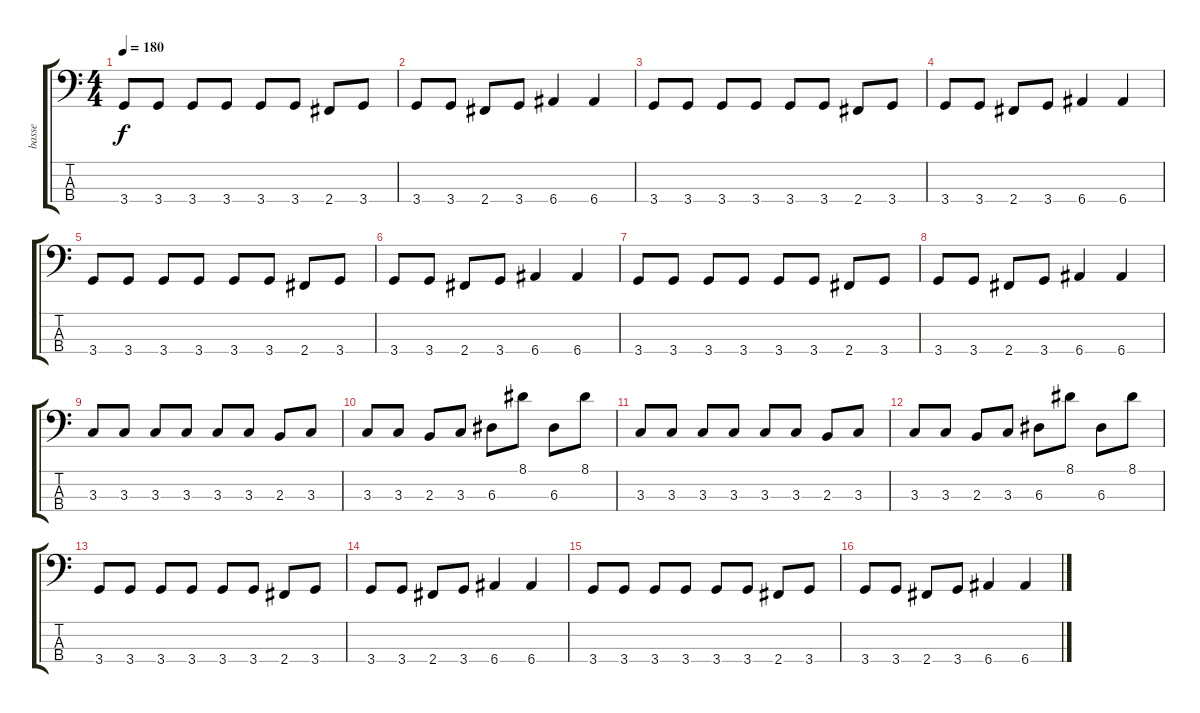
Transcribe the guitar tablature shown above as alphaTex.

\track ("basse" "basse") {instrument electricbassfinger}
\staff {score tabs}
\tuning (G2 D2 A1 E1) {hide}
\ts (4 4)
\tempo 180
\clef f4
\ks c
3.4.8{dy f} 3.4.8 3.4.8 3.4.8 3.4.8 3.4.8 2.4.8 3.4.8 |
3.4.8 3.4.8 2.4.8 3.4.8 6.4.4 6.4.4 |
3.4.8 3.4.8 3.4.8 3.4.8 3.4.8 3.4.8 2.4.8 3.4.8 |
3.4.8 3.4.8 2.4.8 3.4.8 6.4.4 6.4.4 |
3.4.8 3.4.8 3.4.8 3.4.8 3.4.8 3.4.8 2.4.8 3.4.8 |
3.4.8 3.4.8 2.4.8 3.4.8 6.4.4 6.4.4 |
3.4.8 3.4.8 3.4.8 3.4.8 3.4.8 3.4.8 2.4.8 3.4.8 |
3.4.8 3.4.8 2.4.8 3.4.8 6.4.4 6.4.4 |
3.3.8 3.3.8 3.3.8 3.3.8 3.3.8 3.3.8 2.3.8 3.3.8 |
3.3.8 3.3.8 2.3.8 3.3.8 6.3.8 8.1.8 6.3.8 8.1.8 |
3.3.8 3.3.8 3.3.8 3.3.8 3.3.8 3.3.8 2.3.8 3.3.8 |
3.3.8 3.3.8 2.3.8 3.3.8 6.3.8 8.1.8 6.3.8 8.1.8 |
3.4.8 3.4.8 3.4.8 3.4.8 3.4.8 3.4.8 2.4.8 3.4.8 |
3.4.8 3.4.8 2.4.8 3.4.8 6.4.4 6.4.4 |
3.4.8 3.4.8 3.4.8 3.4.8 3.4.8 3.4.8 2.4.8 3.4.8 |
3.4.8 3.4.8 2.4.8 3.4.8 6.4.4 6.4.4
